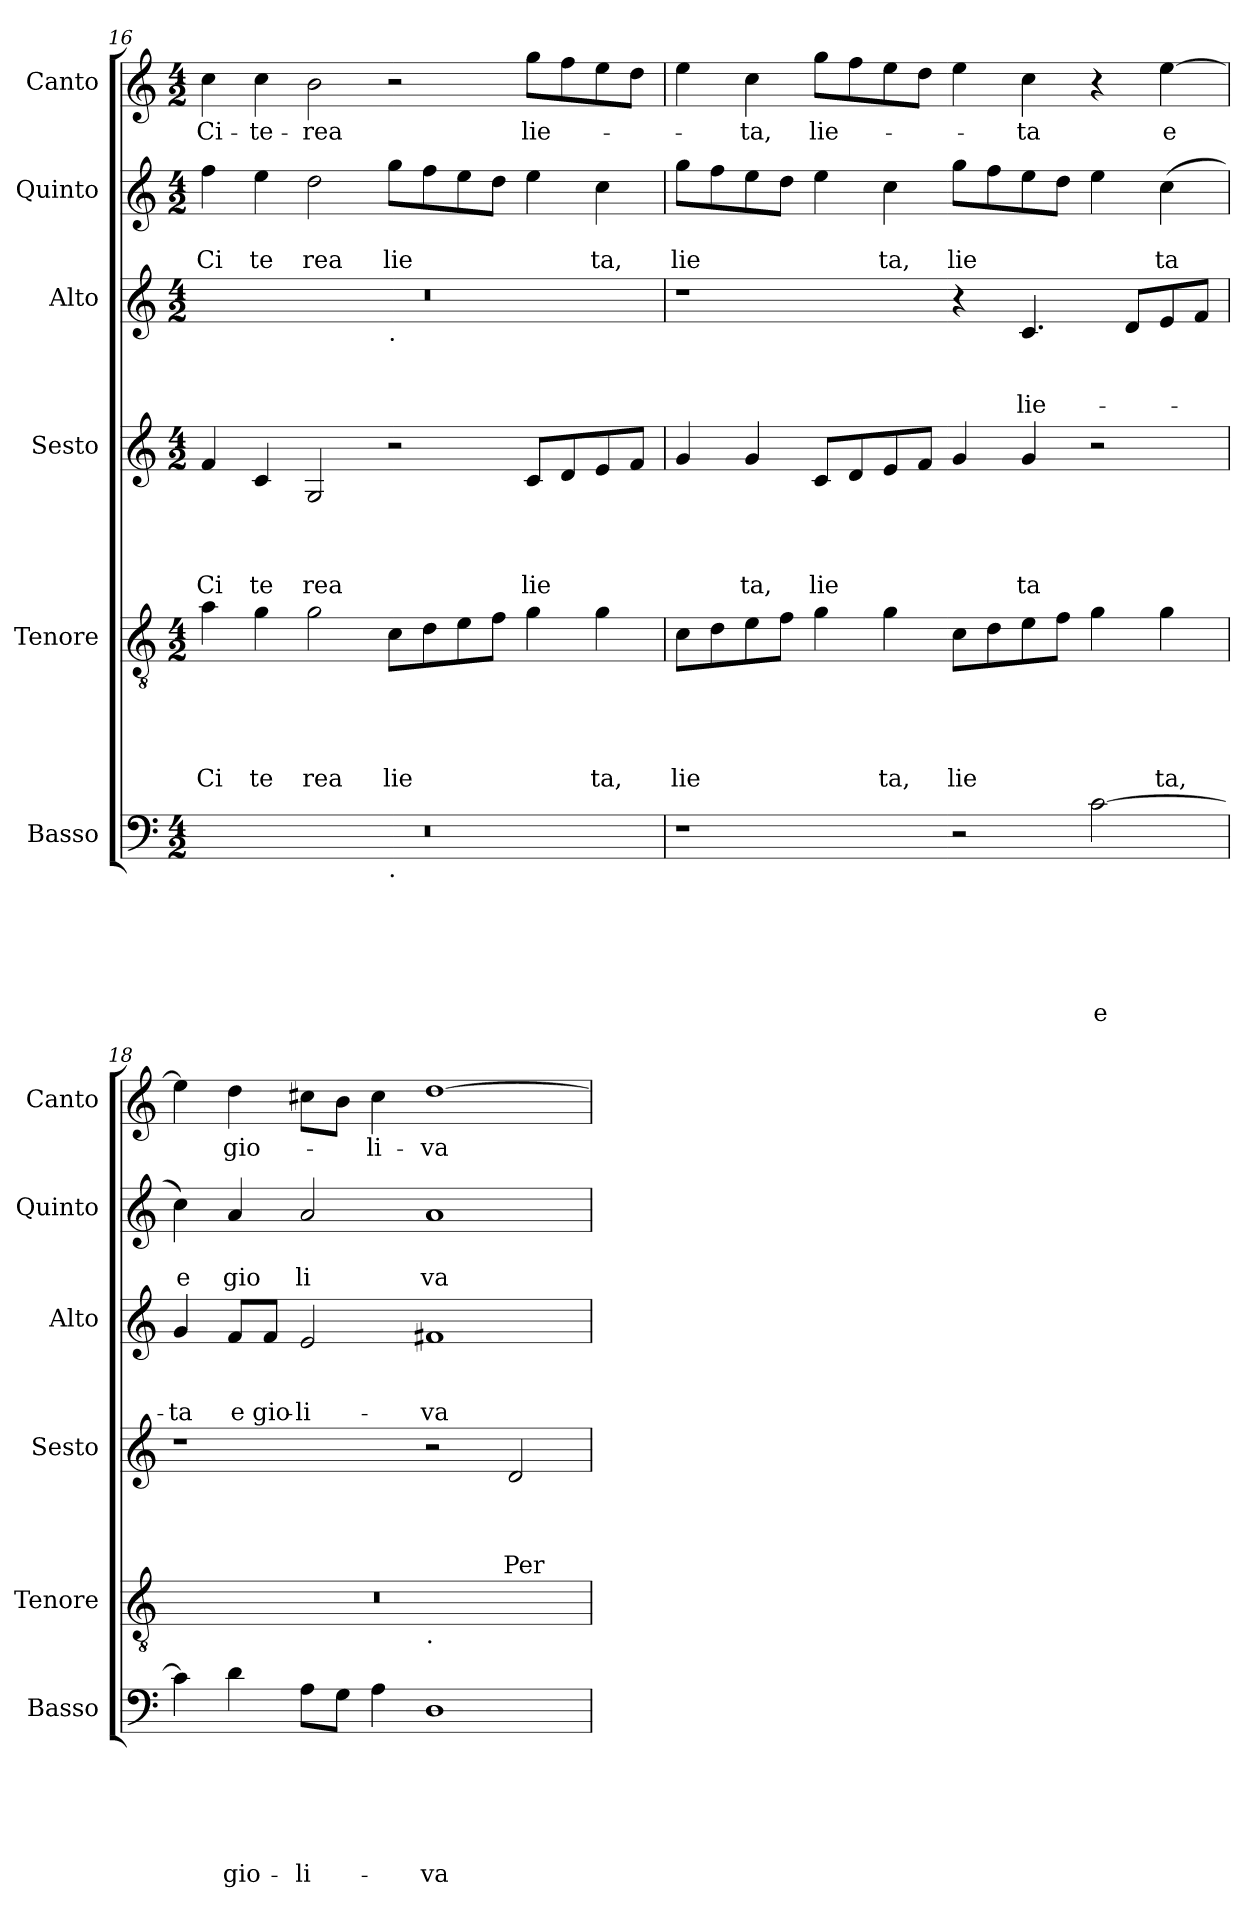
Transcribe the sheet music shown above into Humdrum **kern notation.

**kern	**text	**text	**text	**text	**text	**text	**kern	**text	**text	**text	**text	**text	**kern	**text	**text	**text	**text	**kern	**text	**text	**text	**kern	**text	**text	**kern	**text
*part6	*part6	*part6	*part6	*part6	*part6	*part6	*part5	*part5	*part5	*part5	*part5	*part5	*part4	*part4	*part4	*part4	*part4	*part3	*part3	*part3	*part3	*part2	*part2	*part2	*part1	*part1
*staff6	*staff6	*staff6	*staff6	*staff6	*staff6	*staff6	*staff5	*staff5	*staff5	*staff5	*staff5	*staff5	*staff4	*staff4	*staff4	*staff4	*staff4	*staff3	*staff3	*staff3	*staff3	*staff2	*staff2	*staff2	*staff1	*staff1
*I"Basso	*	*	*	*	*	*	*I"Tenore	*	*	*	*	*	*I"Sesto	*	*	*	*	*I"Alto	*	*	*	*I"Quinto	*	*	*I"Canto	*
*I'Basso	*	*	*	*	*	*	*I'Tenore	*	*	*	*	*	*I'Sesto	*	*	*	*	*I'Alto	*	*	*	*I'Quinto	*	*	*I'Canto	*
*clefF4	*	*	*	*	*	*	*clefGv2	*	*	*	*	*	*clefG2	*	*	*	*	*clefG2	*	*	*	*clefG2	*	*	*clefG2	*
*k[]	*	*	*	*	*	*	*k[]	*	*	*	*	*	*k[]	*	*	*	*	*k[]	*	*	*	*k[]	*	*	*k[]	*
*C:	*	*	*	*	*	*	*C:	*	*	*	*	*	*C:	*	*	*	*	*C:	*	*	*	*C:	*	*	*C:	*
*M4/2	*	*	*	*	*	*	*M4/2	*	*	*	*	*	*M4/2	*	*	*	*	*M4/2	*	*	*	*M4/2	*	*	*M4/2	*
=16	=16	=16	=16	=16	=16	=16	=16	=16	=16	=16	=16	=16	=16	=16	=16	=16	=16	=16	=16	=16	=16	=16	=16	=16	=16	=16
!	!	!	!	!	!	!	!	!	!	!	!	!LO:LY:b	!	!	!	!	!LO:LY:b	!	!	!	!	!	!	!LO:LY:b	!	!LO:LY:b
*^	*	*	*	*	*	*	*	*	*	*	*	*	*	*	*	*	*	*^	*	*	*	*	*	*	*	*
0r	1ryy	.	.	.	.	.	.	4a\	.	.	.	.	Ci	4f/	.	.	.	Ci	0r	1ryy	.	.	.	4ff\	.	Ci	4cc\	Ci-
!	!	!	!	!	!	!	!	!	!	!	!	!	!LO:LY:b	!	!	!	!	!LO:LY:b	!	!	!	!	!	!	!	!LO:LY:b	!	!LO:LY:b
.	.	.	.	.	.	.	.	4g\	.	.	.	.	te	4c/	.	.	.	te	.	.	.	.	.	4ee\	.	te	4cc\	-te-
!	!	!	!	!	!	!	!	!	!	!	!	!	!LO:LY:b	!	!	!	!	!LO:LY:b	!	!	!	!	!	!	!	!LO:LY:b	!	!LO:LY:b
.	.	.	.	.	.	.	.	2g\	.	.	.	.	rea	2G/	.	.	.	rea	.	.	.	.	.	2dd\	.	rea	2b\	-rea
!	!	!	!	!	!	!	!	!	!	!	!	!	!	!	!	!	!	!	!	!LO:TX:b:t=.	!	!	!	!	!	!	!	!
!	!LO:TX:b:t=.	!	!	!	!	!	!	!	!	!	!	!	!	!	!	!	!	!	!	!	!	!	!	!	!	!	!	!
!	!	!	!	!	!	!	!	!	!	!	!	!	!LO:LY:b	!	!	!	!	!	!	!	!	!	!	!	!	!LO:LY:b	!	!
.	1ryy	.	.	.	.	.	.	8c\L	.	.	.	.	lie	2r	.	.	.	.	.	1ryy	.	.	.	8gg\L	.	lie	2r	.
.	.	.	.	.	.	.	.	8d\	.	.	.	.	.	.	.	.	.	.	.	.	.	.	.	8ff\	.	.	.	.
.	.	.	.	.	.	.	.	8e\	.	.	.	.	.	.	.	.	.	.	.	.	.	.	.	8ee\	.	.	.	.
.	.	.	.	.	.	.	.	8f\J	.	.	.	.	.	.	.	.	.	.	.	.	.	.	.	8dd\J	.	.	.	.
!	!	!	!	!	!	!	!	!	!	!	!	!	!	!	!	!	!	!LO:LY:b	!	!	!	!	!	!	!	!	!	!LO:LY:b
.	.	.	.	.	.	.	.	4g\	.	.	.	.	.	8c/L	.	.	.	lie	.	.	.	.	.	4ee\	.	.	8gg\L	lie-
.	.	.	.	.	.	.	.	.	.	.	.	.	.	8d/	.	.	.	.	.	.	.	.	.	.	.	.	8ff\	.
!	!	!	!	!	!	!	!	!	!	!	!	!	!LO:LY:b	!	!	!	!	!	!	!	!	!	!	!	!	!LO:LY:b	!	!
.	.	.	.	.	.	.	.	4g\	.	.	.	.	ta,	8e/	.	.	.	.	.	.	.	.	.	4cc\	.	ta,	8ee\	.
.	.	.	.	.	.	.	.	.	.	.	.	.	.	8f/J	.	.	.	.	.	.	.	.	.	.	.	.	8dd\J	.
=17	=17	=17	=17	=17	=17	=17	=17	=17	=17	=17	=17	=17	=17	=17	=17	=17	=17	=17	=17	=17	=17	=17	=17	=17	=17	=17	=17	=17
!	!	!	!	!	!	!	!	!	!	!	!	!	!LO:LY:b	!	!	!	!	!	!	!	!	!	!	!	!	!LO:LY:b	!	!
*v	*v	*	*	*	*	*	*	*	*	*	*	*	*	*	*	*	*	*	*v	*v	*	*	*	*	*	*	*	*
1r	.	.	.	.	.	.	8c\L	.	.	.	.	lie	4g/	.	.	.	.	1r	.	.	.	8gg\L	.	lie	4ee\	.
.	.	.	.	.	.	.	8d\	.	.	.	.	.	.	.	.	.	.	.	.	.	.	8ff\	.	.	.	.
!	!	!	!	!	!	!	!	!	!	!	!	!	!	!	!	!	!LO:LY:b	!	!	!	!	!	!	!	!	!LO:LY:b
.	.	.	.	.	.	.	8e\	.	.	.	.	.	4g/	.	.	.	ta,	.	.	.	.	8ee\	.	.	4cc\	-ta,
.	.	.	.	.	.	.	8f\J	.	.	.	.	.	.	.	.	.	.	.	.	.	.	8dd\J	.	.	.	.
!	!	!	!	!	!	!	!	!	!	!	!	!	!	!	!	!	!LO:LY:b	!	!	!	!	!	!	!	!	!LO:LY:b
.	.	.	.	.	.	.	4g\	.	.	.	.	.	8c/L	.	.	.	lie	.	.	.	.	4ee\	.	.	8gg\L	lie-
.	.	.	.	.	.	.	.	.	.	.	.	.	8d/	.	.	.	.	.	.	.	.	.	.	.	8ff\	.
!	!	!	!	!	!	!	!	!	!	!	!	!LO:LY:b	!	!	!	!	!	!	!	!	!	!	!	!LO:LY:b	!	!
.	.	.	.	.	.	.	4g\	.	.	.	.	ta,	8e/	.	.	.	.	.	.	.	.	4cc\	.	ta,	8ee\	.
.	.	.	.	.	.	.	.	.	.	.	.	.	8f/J	.	.	.	.	.	.	.	.	.	.	.	8dd\J	.
!	!	!	!	!	!	!	!	!	!	!	!	!LO:LY:b	!	!	!	!	!	!	!	!	!	!	!	!LO:LY:b	!	!
2r	.	.	.	.	.	.	8c\L	.	.	.	.	lie	4g/	.	.	.	.	4r	.	.	.	8gg\L	.	lie	4ee\	.
.	.	.	.	.	.	.	8d\	.	.	.	.	.	.	.	.	.	.	.	.	.	.	8ff\	.	.	.	.
!	!	!	!	!	!	!	!	!	!	!	!	!	!	!	!	!	!LO:LY:b	!	!	!	!LO:LY:b	!	!	!	!	!LO:LY:b
.	.	.	.	.	.	.	8e\	.	.	.	.	.	4g/	.	.	.	ta	4.c/	.	.	lie-	8ee\	.	.	4cc\	-ta
.	.	.	.	.	.	.	8f\J	.	.	.	.	.	.	.	.	.	.	.	.	.	.	8dd\J	.	.	.	.
!	!	!	!	!	!	!LO:LY:b	!	!	!	!	!	!	!	!	!	!	!	!	!	!	!	!	!	!	!	!
[>2c\	.	.	.	.	.	e	4g\	.	.	.	.	.	2r	.	.	.	.	.	.	.	.	4ee\	.	.	4r	.
.	.	.	.	.	.	.	.	.	.	.	.	.	.	.	.	.	.	8d/L	.	.	.	.	.	.	.	.
!	!	!	!	!	!	!	!	!	!	!	!	!LO:LY:b	!	!	!	!	!	!	!	!	!	!	!	!LO:LY:b	!	!LO:LY:b
.	.	.	.	.	.	.	4g\	.	.	.	.	ta,	.	.	.	.	.	8e/	.	.	.	(>4cc\	.	ta	[>4ee\	e
.	.	.	.	.	.	.	.	.	.	.	.	.	.	.	.	.	.	8f/J	.	.	.	.	.	.	.	.
=18	=18	=18	=18	=18	=18	=18	=18	=18	=18	=18	=18	=18	=18	=18	=18	=18	=18	=18	=18	=18	=18	=18	=18	=18	=18	=18
!	!	!	!	!	!	!	!	!	!	!	!	!	!	!	!	!	!	!	!	!	!LO:LY:b	!	!	!LO:LY:b:rj	!	!
*	*	*	*	*	*	*	*^	*	*	*	*	*	*	*	*	*	*	*	*	*	*	*	*	*	*	*
4c\]	.	.	.	.	.	.	0r	1ryy	.	.	.	.	.	1r	.	.	.	.	4g/	.	.	-ta	4cc\)	.	e	4ee\]	.
!	!	!	!	!	!	!LO:LY:b	!	!	!	!	!	!	!	!	!	!	!	!	!	!	!	!LO:LY:b	!	!	!LO:LY:b	!	!LO:LY:b
4d\	.	.	.	.	.	gio-	.	.	.	.	.	.	.	.	.	.	.	.	8f/L	.	.	e	4a/	.	gio	4dd\	gio-
!	!	!	!	!	!	!	!	!	!	!	!	!	!	!	!	!	!	!	!	!	!	!LO:LY:b	!	!	!	!	!
.	.	.	.	.	.	.	.	.	.	.	.	.	.	.	.	.	.	.	8f/J	.	.	gio-	.	.	.	.	.
!	!	!	!	!	!	!LO:LY:b	!	!	!	!	!	!	!	!	!	!	!	!	!	!	!	!LO:LY:b	!	!	!LO:LY:b	!	!
8A\L	.	.	.	.	.	-li-	.	.	.	.	.	.	.	.	.	.	.	.	2e/	.	.	-li-	2a/	.	li	8cc#X\L	.
8G\J	.	.	.	.	.	.	.	.	.	.	.	.	.	.	.	.	.	.	.	.	.	.	.	.	.	8b\J	.
!	!	!	!	!	!	!	!	!	!	!	!	!	!	!	!	!	!	!	!	!	!	!	!	!	!	!	!LO:LY:b
4A\	.	.	.	.	.	.	.	.	.	.	.	.	.	.	.	.	.	.	.	.	.	.	.	.	.	4cc#\	-li-
!	!	!	!	!	!	!	!	!LO:TX:b:t=.	!	!	!	!	!	!	!	!	!	!	!	!	!	!	!	!	!	!	!
!	!	!	!	!	!	!LO:LY:b	!	!	!	!	!	!	!	!	!	!	!	!	!	!	!	!LO:LY:b	!	!	!LO:LY:b	!	!LO:LY:b
1D	.	.	.	.	.	-va	.	1ryy	.	.	.	.	.	2r	.	.	.	.	1f#X	.	.	-va	1a	.	va	[>1dd	-va
!	!	!	!	!	!	!	!	!	!	!	!	!	!	!	!	!	!	!LO:LY:b	!	!	!	!	!	!	!	!	!
.	.	.	.	.	.	.	.	.	.	.	.	.	.	2d/	.	.	.	Per	.	.	.	.	.	.	.	.	.
*	*	*	*	*	*	*	*v	*v	*	*	*	*	*	*	*	*	*	*	*	*	*	*	*	*	*	*	*
=	=	=	=	=	=	=	=	=	=	=	=	=	=	=	=	=	=	=	=	=	=	=	=	=	=	=
*-	*-	*-	*-	*-	*-	*-	*-	*-	*-	*-	*-	*-	*-	*-	*-	*-	*-	*-	*-	*-	*-	*-	*-	*-	*-	*-
